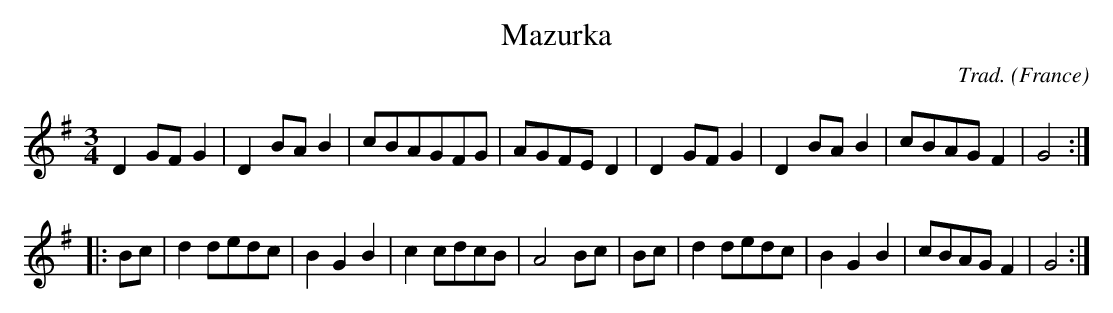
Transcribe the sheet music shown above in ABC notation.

X:1
T:Mazurka
C:Trad.
L:1/8
M:3/4
O:France
K:G major
D2GFG2|D2BAB2|cBAGFG|AGFED2 |D2GFG2|D2BAB2|cBAGF2|G4:||:
Bc|d2dedc|B2G2B2|c2cdcB|A4Bc|Bc|d2dedc|B2G2B2|cBAGF2|G4:|
